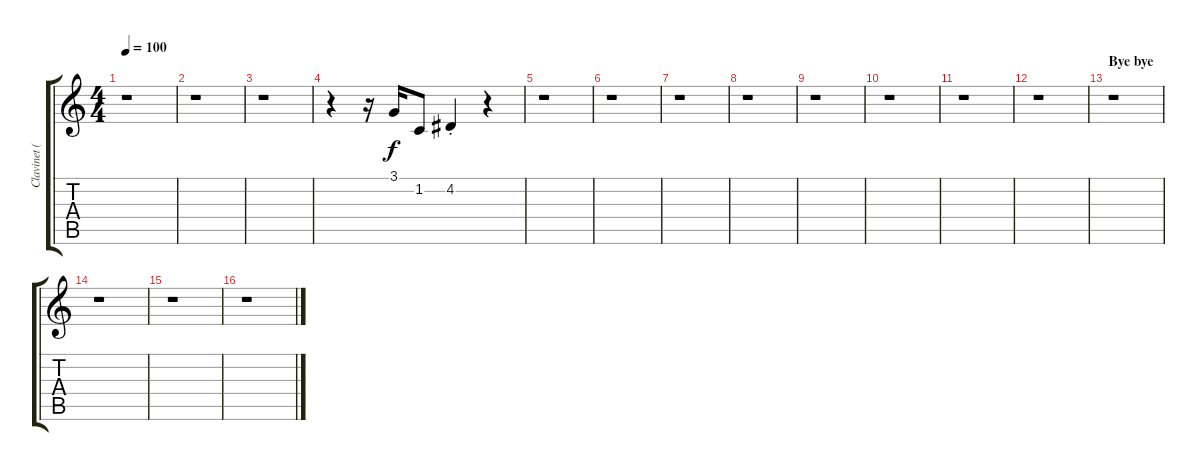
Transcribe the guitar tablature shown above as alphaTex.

\track ("Clavinet (Preston)" "Clavinet (") {instrument clavinet}
\staff {score tabs}
\tuning (E4 B3 G3 D3 A2 E2) {hide}
\ts (4 4)
\tempo 100
\clef g2
\ks c
r.1{dy f} |
r.1 |
r.1 |
r.4 r.16 3.1.16 1.2.8 4.2{st}.4 r.4 |
r.1 |
r.1 |
r.1 |
r.1 |
r.1 |
r.1 |
r.1 |
r.1 |
\section ("" "Bye bye")
r.1 |
r.1 |
r.1 |
r.1
